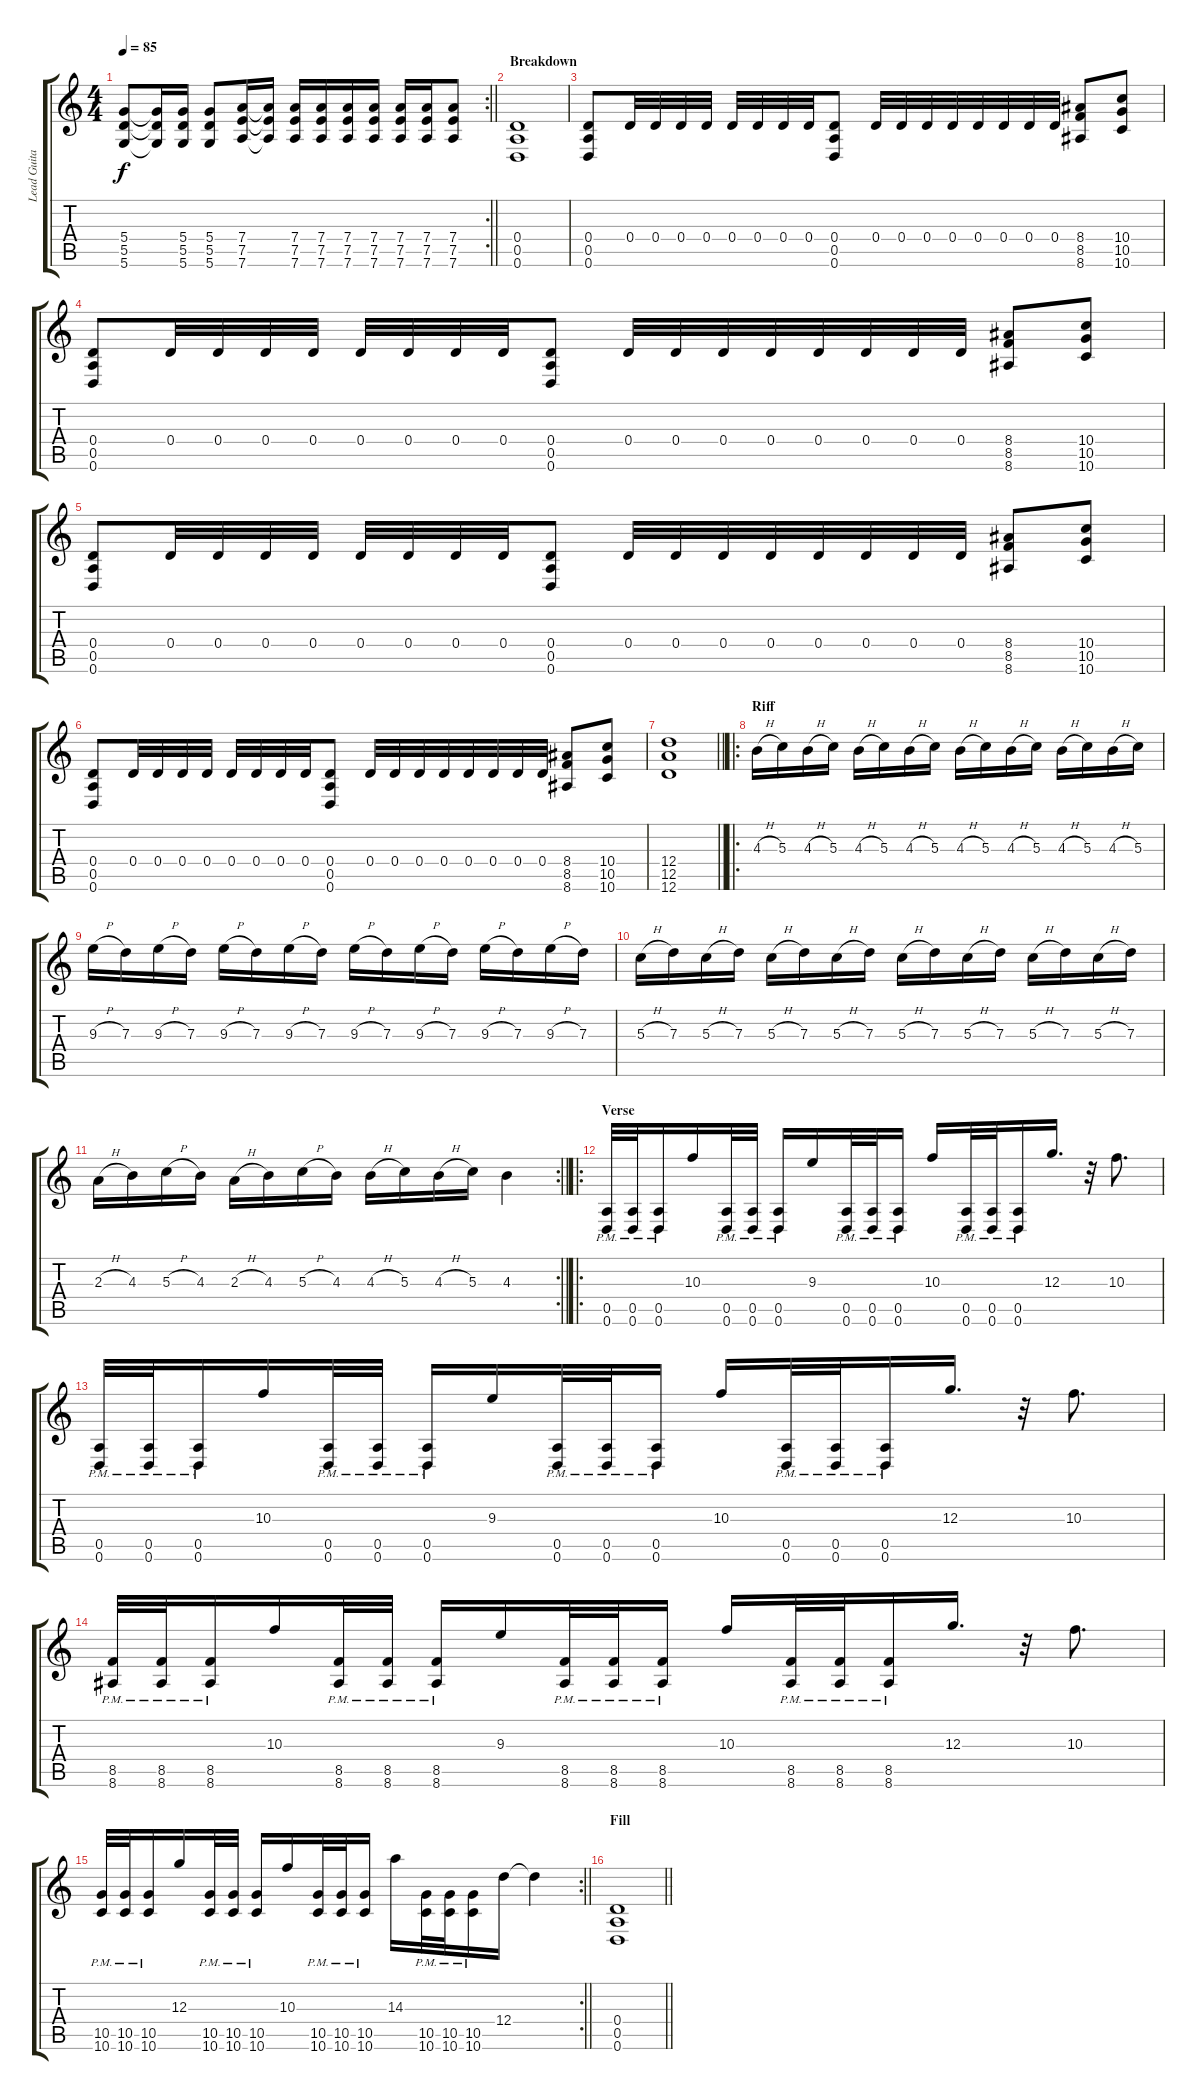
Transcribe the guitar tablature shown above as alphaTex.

\track ("Lead Guitar" "Lead Guita") {instrument distortionguitar}
\staff {score tabs}
\tuning (E4 B3 G3 D3 A2 D2) {hide}
\rc 2
\ts (4 4)
\tempo 85
\clef g2
\barLineRight lightlight
\ks c
(5.4 5.5 5.6).8{dy f} (5.4{t} 5.5{t} 5.6{t}).16 (5.4 5.5 5.6).16 (5.4 5.5 5.6).8 (7.4 7.5 7.6).16 (7.4{t} 7.5{t} 7.6{t}).16 (7.4 7.5 7.6).16 (7.4 7.5 7.6).16 (7.4 7.5 7.6).16 (7.4 7.5 7.6).16 (7.4 7.5 7.6).16 (7.4 7.5 7.6).16 (7.4 7.5 7.6).8 |
\section ("" "Breakdown")
(0.4 0.5 0.6).1 |
(0.4 0.5 0.6).8 0.4.32 0.4.32 0.4.32 0.4.32 0.4.32 0.4.32 0.4.32 0.4.32 (0.4 0.5 0.6).8 0.4.32 0.4.32 0.4.32 0.4.32 0.4.32 0.4.32 0.4.32 0.4.32 (8.4 8.5 8.6).8 (10.4 10.5 10.6).8 |
(0.4 0.5 0.6).8 0.4.32 0.4.32 0.4.32 0.4.32 0.4.32 0.4.32 0.4.32 0.4.32 (0.4 0.5 0.6).8 0.4.32 0.4.32 0.4.32 0.4.32 0.4.32 0.4.32 0.4.32 0.4.32 (8.4 8.5 8.6).8 (10.4 10.5 10.6).8 |
(0.4 0.5 0.6).8 0.4.32 0.4.32 0.4.32 0.4.32 0.4.32 0.4.32 0.4.32 0.4.32 (0.4 0.5 0.6).8 0.4.32 0.4.32 0.4.32 0.4.32 0.4.32 0.4.32 0.4.32 0.4.32 (8.4 8.5 8.6).8 (10.4 10.5 10.6).8 |
(0.4 0.5 0.6).8 0.4.32 0.4.32 0.4.32 0.4.32 0.4.32 0.4.32 0.4.32 0.4.32 (0.4 0.5 0.6).8 0.4.32 0.4.32 0.4.32 0.4.32 0.4.32 0.4.32 0.4.32 0.4.32 (8.4 8.5 8.6).8 (10.4 10.5 10.6).8 |
\barLineRight lightlight
(12.4 12.5 12.6).1 |
\ro
\section ("" "Riff")
4.3{h}.16 5.3.16 4.3{h}.16 5.3.16 4.3{h}.16 5.3.16 4.3{h}.16 5.3.16 4.3{h}.16 5.3.16 4.3{h}.16 5.3.16 4.3{h}.16 5.3.16 4.3{h}.16 5.3.16 |
9.3{h}.16 7.3.16 9.3{h}.16 7.3.16 9.3{h}.16 7.3.16 9.3{h}.16 7.3.16 9.3{h}.16 7.3.16 9.3{h}.16 7.3.16 9.3{h}.16 7.3.16 9.3{h}.16 7.3.16 |
5.3{h}.16 7.3.16 5.3{h}.16 7.3.16 5.3{h}.16 7.3.16 5.3{h}.16 7.3.16 5.3{h}.16 7.3.16 5.3{h}.16 7.3.16 5.3{h}.16 7.3.16 5.3{h}.16 7.3.16 |
\rc 2
\barLineRight lightlight
2.3{h}.16 4.3.16 5.3{h}.16 4.3.16 2.3{h}.16 4.3.16 5.3{h}.16 4.3.16 4.3{h}.16 5.3.16 4.3{h}.16 5.3.16 4.3.4 |
\ro
\section ("" "Verse")
(0.5{pm} 0.6{pm}).32 (0.5{pm} 0.6{pm}).32 (0.5 0.6{pm}).16 10.3.16 (0.5{pm} 0.6{pm}).32 (0.5{pm} 0.6{pm}).32 (0.5 0.6{pm}).16 9.3.16 (0.5{pm} 0.6{pm}).32 (0.5{pm} 0.6{pm}).32 (0.5 0.6{pm}).16 10.3.16 (0.5{pm} 0.6{pm}).32 (0.5{pm} 0.6{pm}).32 (0.5 0.6{pm}).16 12.3.16{d} r.32 10.3.8{d} |
(0.5{pm} 0.6{pm}).32 (0.5{pm} 0.6{pm}).32 (0.5 0.6{pm}).16 10.3.16 (0.5{pm} 0.6{pm}).32 (0.5{pm} 0.6{pm}).32 (0.5 0.6{pm}).16 9.3.16 (0.5{pm} 0.6{pm}).32 (0.5{pm} 0.6{pm}).32 (0.5 0.6{pm}).16 10.3.16 (0.5{pm} 0.6{pm}).32 (0.5{pm} 0.6{pm}).32 (0.5 0.6{pm}).16 12.3.16{d} r.32 10.3.8{d} |
(8.5{pm} 8.6{pm}).32 (8.5{pm} 8.6{pm}).32 (8.5 8.6{pm}).16 10.3.16 (8.5{pm} 8.6{pm}).32 (8.5{pm} 8.6{pm}).32 (8.5 8.6{pm}).16 9.3.16 (8.5{pm} 8.6{pm}).32 (8.5{pm} 8.6{pm}).32 (8.5 8.6{pm}).16 10.3.16 (8.5{pm} 8.6{pm}).32 (8.5{pm} 8.6{pm}).32 (8.5 8.6{pm}).16 12.3.16{d} r.32 10.3.8{d} |
\rc 2
\barLineRight lightlight
(10.5{pm} 10.6{pm}).32 (10.5{pm} 10.6{pm}).32 (10.5 10.6{pm}).16 12.3.16 (10.5{pm} 10.6{pm}).32 (10.5{pm} 10.6{pm}).32 (10.5 10.6{pm}).16 10.3.16 (10.5{pm} 10.6{pm}).32 (10.5{pm} 10.6{pm}).32 (10.5 10.6{pm}).16 14.3.16 (10.5{pm} 10.6{pm}).32 (10.5{pm} 10.6{pm}).32 (10.5 10.6{pm}).16 12.4.16 12.4{t}.4 |
\section ("" "Fill")
\barLineRight lightlight
(0.4 0.5 0.6).1
